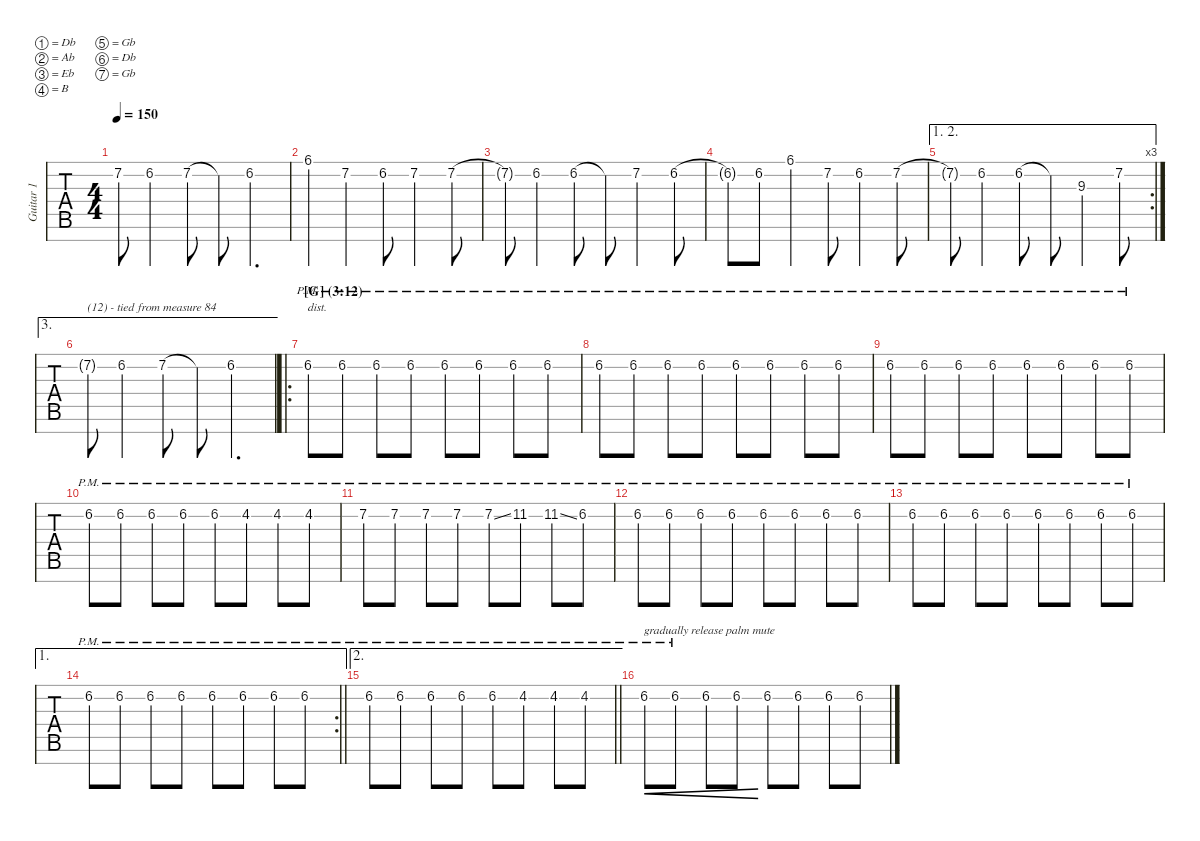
\defaultSystemsLayout 4
\hideDynamics
\bracketExtendMode nobrackets
\multiTrackTrackNamePolicy allsystems
\firstSystemTrackNameMode fullname
\otherSystemsTrackNameMode fullname
\otherSystemsTrackNameOrientation horizontal
\track ("Guitar 1" "Gtr. 1") {instrument overdrivenguitar}
\staff {tabs}
\tuning (Db4 Ab3 Eb3 B2 Gb2 Db2 Gb1)
\ts (4 4)
\scale
0.996435
\tempo 150
\accidentals auto
\clef g2
\ottava regular
\simile none
\ks c
7.2{t acc #}.8{dy mf} 6.2.4 7.2{acc #}.8 7.2{t acc #}.8 6.2.4{d} |
\scale
0.986164 6.1.4 7.2{acc #}.4 6.2.8 7.2{acc #}.4 7.2{acc #}.8 |
\scale
0.986164 7.2{t acc #}.8 6.2.4 6.2.8 6.2{t}.8 7.2{acc #}.4 6.2.8 |
\scale
0.986164 6.2{t}.8 6.2.8 6.1.4 7.2{acc #}.8 6.2.4 7.2{acc #}.8 |
\ae (1 2)
\rc 3
\scale
1.03616 7.2{t acc #}.8 6.2.4 6.2.8 6.2{t}.8 9.3.4 7.2{acc #}.8 |
\ae 3
\scale
1.00534 7.2{g acc #}.8{txt "(12) - tied from measure 84"} 6.2.4 7.2{acc #}.8 7.2{t acc #}.8 6.2.4{d} |
\ro
\section ("" "[G] (3:12)")
\scale
1.00102 6.2{pm}.8{txt "\ndist." instrument overdrivenguitar} 6.2{pm}.8 6.2{pm}.8 6.2{pm}.8 6.2{pm}.8 6.2{pm}.8 6.2{pm}.8 6.2{pm}.8 |
\scale
1.00011 6.2{pm}.8 6.2{pm}.8 6.2{pm}.8 6.2{pm}.8 6.2{pm}.8 6.2{pm}.8 6.2{pm}.8 6.2{pm}.8 |
\scale
1.00213 6.2{pm}.8 6.2{pm}.8 6.2{pm}.8 6.2{pm}.8 6.2{pm}.8 6.2{pm}.8 6.2{pm}.8 6.2{pm}.8 |
\scale
0.996742 6.2{pm}.8 6.2{pm}.8 6.2{pm}.8 6.2{pm}.8 6.2{pm}.8 4.2{pm}.8 4.2{pm}.8 4.2{pm}.8 |
\scale
0.986164 7.2{pm acc #}.8 7.2{pm acc #}.8 7.2{pm acc #}.8 7.2{pm acc #}.8 7.2{ss pm acc #}.8 11.2{pm}.8 11.2{ss pm}.8 6.2{pm}.8 |
\scale
0.986164 6.2{pm}.8 6.2{pm}.8 6.2{pm}.8 6.2{pm}.8 6.2{pm}.8 6.2{pm}.8 6.2{pm}.8 6.2{pm}.8 |
\scale
0.986164 6.2{pm}.8 6.2{pm}.8 6.2{pm}.8 6.2{pm}.8 6.2{pm}.8 6.2{pm}.8 6.2{pm}.8 6.2{pm}.8 |
\ae 1
\rc 2
\scale
1.03616
\barLineRight lightlight
6.2{pm}.8 6.2{pm}.8 6.2{pm}.8 6.2{pm}.8 6.2{pm}.8 6.2{pm}.8 6.2{pm}.8 6.2{pm}.8 |
\ae 2
\scale
1.00534
\barLineRight lightlight
6.2{pm}.8 6.2{pm}.8 6.2{pm}.8 6.2{pm}.8 6.2{pm}.8 4.2{pm}.8 4.2{pm}.8 4.2{pm}.8 |
\scale
1.00035 6.2{pm}.8{txt "gradually release palm mute" cre} 6.2{pm}.8{cre} 6.2.8{cre} 6.2.8{cre} 6.2.8 6.2.8 6.2.8 6.2.8
